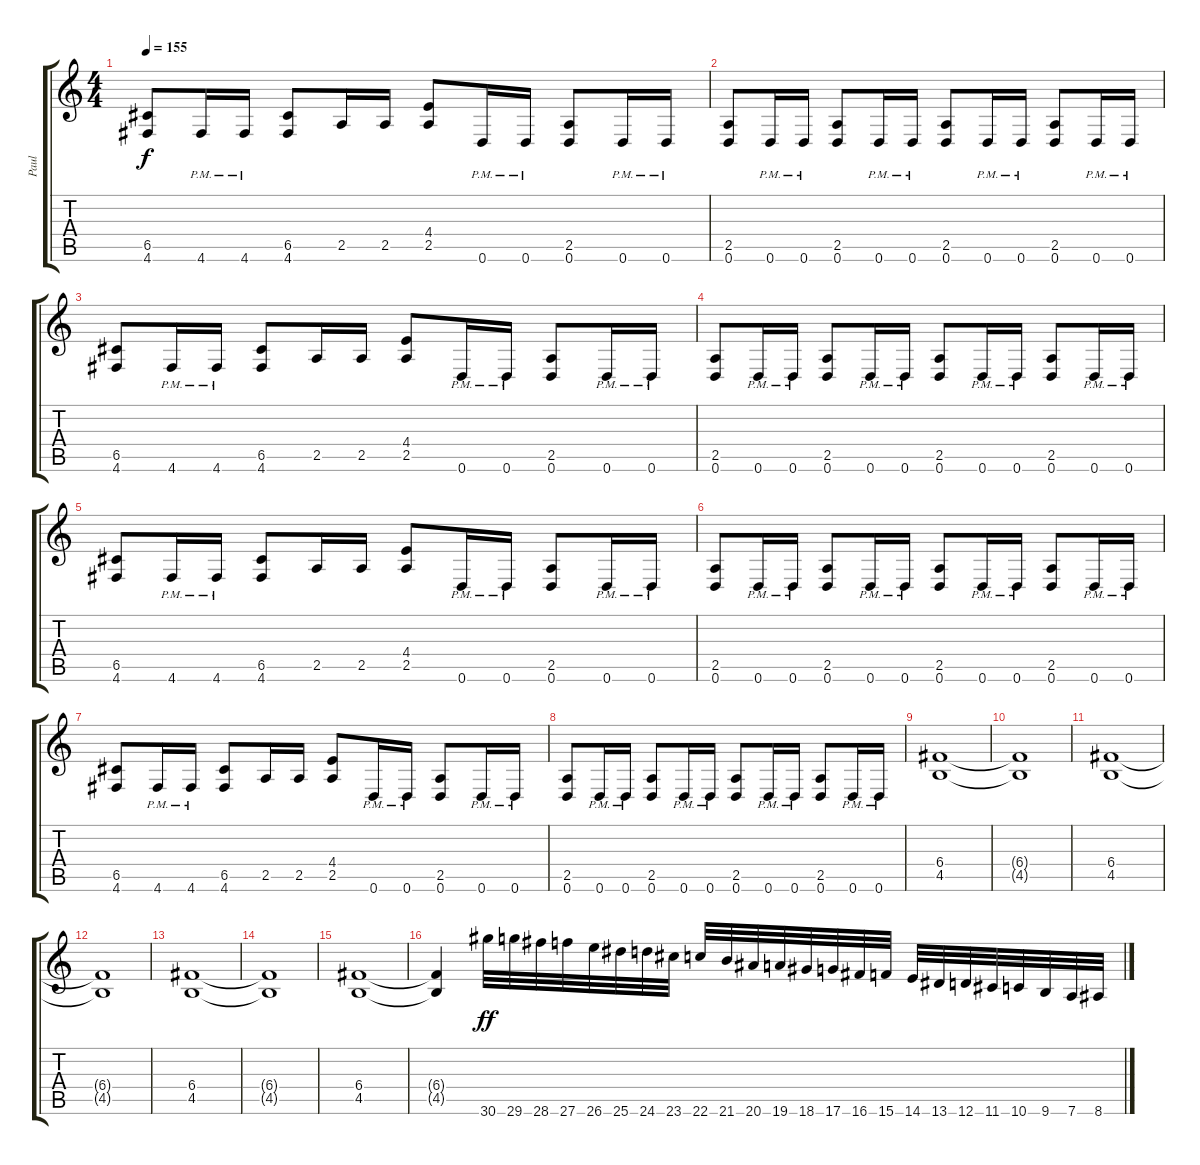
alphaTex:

\track ("Paul" "Paul") {instrument distortionguitar}
\staff {score tabs}
\tuning (D4 A3 F3 C3 G2 D2) {hide}
\ts (4 4)
\tempo 155
\clef g2
\ks c
(6.5 4.6).8{dy f} 4.6{pm}.16 4.6{pm}.16 (6.5 4.6).8 2.5.16 2.5.16 (4.4 2.5).8 0.6{pm}.16 0.6{pm}.16 (2.5 0.6).8 0.6{pm}.16 0.6{pm}.16 |
(2.5 0.6).8 0.6{pm}.16 0.6{pm}.16 (2.5 0.6).8 0.6{pm}.16 0.6{pm}.16 (2.5 0.6).8 0.6{pm}.16 0.6{pm}.16 (2.5 0.6).8 0.6{pm}.16 0.6{pm}.16 |
(6.5 4.6).8 4.6{pm}.16 4.6{pm}.16 (6.5 4.6).8 2.5.16 2.5.16 (4.4 2.5).8 0.6{pm}.16 0.6{pm}.16 (2.5 0.6).8 0.6{pm}.16 0.6{pm}.16 |
(2.5 0.6).8 0.6{pm}.16 0.6{pm}.16 (2.5 0.6).8 0.6{pm}.16 0.6{pm}.16 (2.5 0.6).8 0.6{pm}.16 0.6{pm}.16 (2.5 0.6).8 0.6{pm}.16 0.6{pm}.16 |
(6.5 4.6).8 4.6{pm}.16 4.6{pm}.16 (6.5 4.6).8 2.5.16 2.5.16 (4.4 2.5).8 0.6{pm}.16 0.6{pm}.16 (2.5 0.6).8 0.6{pm}.16 0.6{pm}.16 |
(2.5 0.6).8 0.6{pm}.16 0.6{pm}.16 (2.5 0.6).8 0.6{pm}.16 0.6{pm}.16 (2.5 0.6).8 0.6{pm}.16 0.6{pm}.16 (2.5 0.6).8 0.6{pm}.16 0.6{pm}.16 |
(6.5 4.6).8 4.6{pm}.16 4.6{pm}.16 (6.5 4.6).8 2.5.16 2.5.16 (4.4 2.5).8 0.6{pm}.16 0.6{pm}.16 (2.5 0.6).8 0.6{pm}.16 0.6{pm}.16 |
(2.5 0.6).8 0.6{pm}.16 0.6{pm}.16 (2.5 0.6).8 0.6{pm}.16 0.6{pm}.16 (2.5 0.6).8 0.6{pm}.16 0.6{pm}.16 (2.5 0.6).8 0.6{pm}.16 0.6{pm}.16 |
(6.4 4.5).1 |
(6.4{t} 4.5{t}).1 |
(6.4 4.5).1 |
(6.4{t} 4.5{t}).1 |
(6.4 4.5).1 |
(6.4{t} 4.5{t}).1 |
(6.4 4.5).1 |
(6.4{t} 4.5{t}).4 30.6.32{dy ff} 29.6.32 28.6.32 27.6.32 26.6.32 25.6.32 24.6.32 23.6.32 22.6.32 21.6.32 20.6.32 19.6.32 18.6.32 17.6.32 16.6.32 15.6.32 14.6.32 13.6.32 12.6.32 11.6.32 10.6.32 9.6.32 7.6.32 8.6.32
